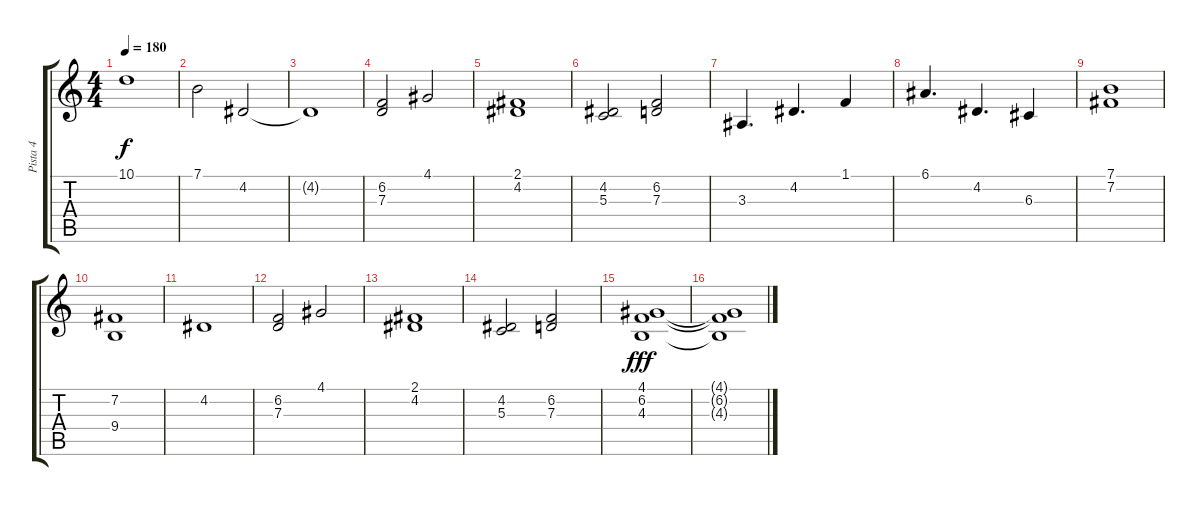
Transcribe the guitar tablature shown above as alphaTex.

\track ("Pista 4" "Pista 4") {instrument timpani}
\staff {score tabs}
\tuning (E4 B3 G3 D3 A2 E2) {hide}
\ts (4 4)
\tempo 180
\clef g2
\ks c
10.1.1{dy f} |
7.1.2 4.2.2 |
4.2{t}.1 |
(6.2 7.3).2 4.1.2 |
(2.1 4.2).1 |
(4.2 5.3).2 (6.2 7.3).2 |
3.3.4{d} 4.2.4{d} 1.1.4 |
6.1.4{d} 4.2.4{d} 6.3.4 |
(7.1 7.2).1 |
(7.2 9.4).1 |
4.2.1 |
(6.2 7.3).2 4.1.2 |
(2.1 4.2).1 |
(4.2 5.3).2 (6.2 7.3).2 |
(4.1 6.2 4.3).1{dy fff volume 8 instrument choiraahs} |
(4.1{t} 6.2{t} 4.3{t}).1
